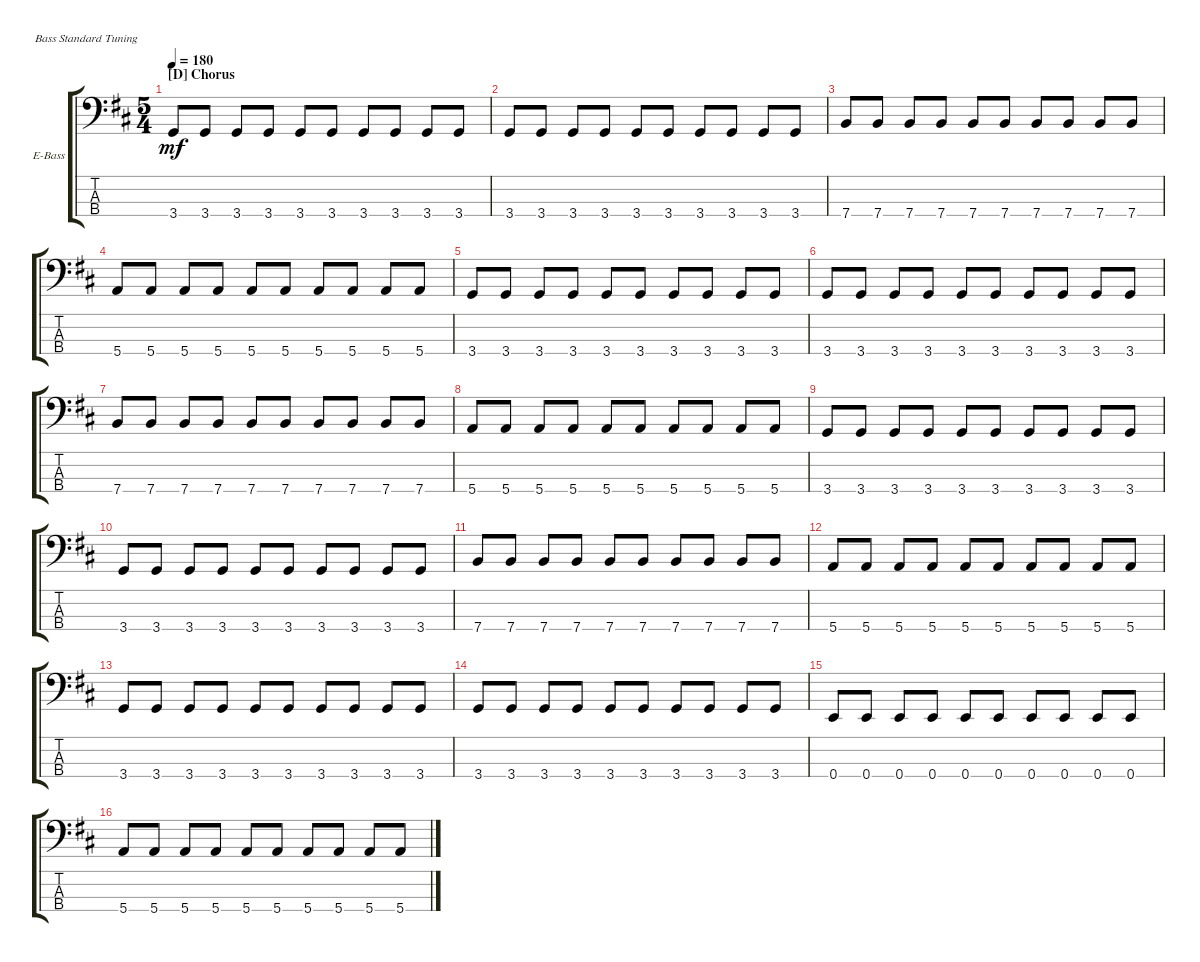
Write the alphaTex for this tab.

\defaultSystemsLayout 4
\bracketExtendMode groupsimilarinstruments
\firstSystemTrackNameOrientation horizontal
\otherSystemsTrackNameOrientation horizontal
\track ("Electric Bass" "E-Bass") {instrument electricbassfinger}
\staff {score tabs}
\tuning (G2 D2 A1 E1)
\ts (5 4)
\section ("D" "Chorus")
\tempo 180
\clef f4
\ks bminor
3.4.8{dy mf} 3.4.8 3.4.8 3.4.8 3.4.8 3.4.8 3.4.8 3.4.8 3.4.8 3.4.8 |
3.4.8 3.4.8 3.4.8 3.4.8 3.4.8 3.4.8 3.4.8 3.4.8 3.4.8 3.4.8 |
7.4.8 7.4.8 7.4.8 7.4.8 7.4.8 7.4.8 7.4.8 7.4.8 7.4.8 7.4.8 |
5.4.8 5.4.8 5.4.8 5.4.8 5.4.8 5.4.8 5.4.8 5.4.8 5.4.8 5.4.8 |
3.4.8 3.4.8 3.4.8 3.4.8 3.4.8 3.4.8 3.4.8 3.4.8 3.4.8 3.4.8 |
3.4.8 3.4.8 3.4.8 3.4.8 3.4.8 3.4.8 3.4.8 3.4.8 3.4.8 3.4.8 |
7.4.8 7.4.8 7.4.8 7.4.8 7.4.8 7.4.8 7.4.8 7.4.8 7.4.8 7.4.8 |
5.4.8 5.4.8 5.4.8 5.4.8 5.4.8 5.4.8 5.4.8 5.4.8 5.4.8 5.4.8 |
3.4.8 3.4.8 3.4.8 3.4.8 3.4.8 3.4.8 3.4.8 3.4.8 3.4.8 3.4.8 |
3.4.8 3.4.8 3.4.8 3.4.8 3.4.8 3.4.8 3.4.8 3.4.8 3.4.8 3.4.8 |
7.4.8 7.4.8 7.4.8 7.4.8 7.4.8 7.4.8 7.4.8 7.4.8 7.4.8 7.4.8 |
5.4.8 5.4.8 5.4.8 5.4.8 5.4.8 5.4.8 5.4.8 5.4.8 5.4.8 5.4.8 |
3.4.8 3.4.8 3.4.8 3.4.8 3.4.8 3.4.8 3.4.8 3.4.8 3.4.8 3.4.8 |
3.4.8 3.4.8 3.4.8 3.4.8 3.4.8 3.4.8 3.4.8 3.4.8 3.4.8 3.4.8 |
0.4.8 0.4.8 0.4.8 0.4.8 0.4.8 0.4.8 0.4.8 0.4.8 0.4.8 0.4.8 |
5.4.8 5.4.8 5.4.8 5.4.8 5.4.8 5.4.8 5.4.8 5.4.8 5.4.8 5.4.8
